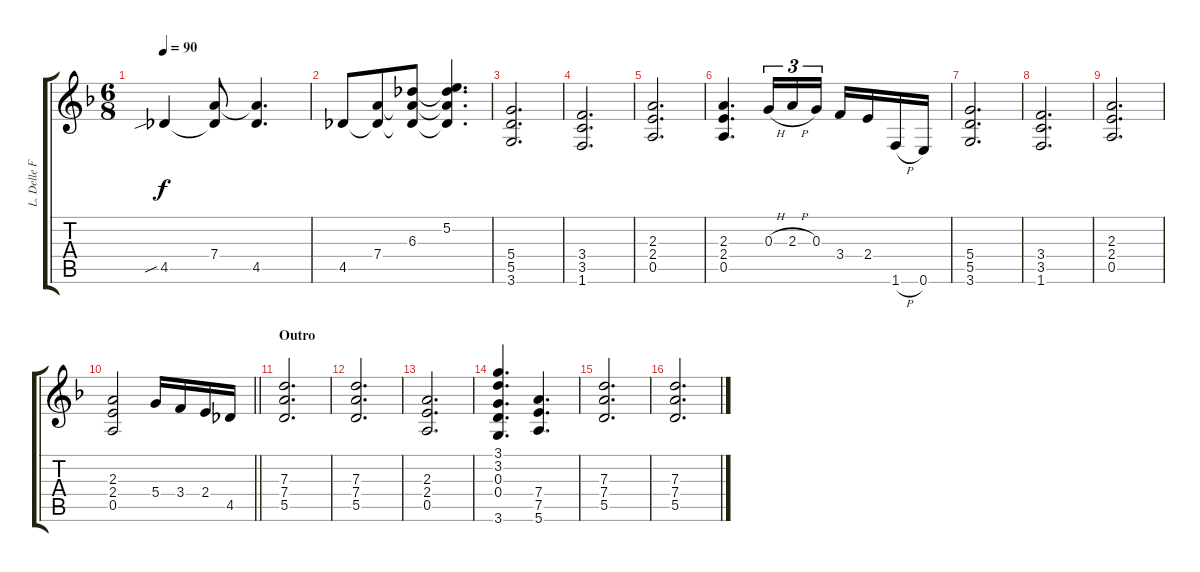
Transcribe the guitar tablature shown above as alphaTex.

\track ("L. Delle Fave (Dist. Guitar L)" "L. Delle F") {instrument overdrivenguitar}
\staff {score tabs}
\tuning (E4 B3 G3 D3 A2 E2) {hide}
\ts (6 8)
\tempo 90
\clef g2
\ks dminor
4.5{sib}.4{dy f} (7.4 4.5{t}).8 (7.4{t} 4.5).4{d} |
4.5.8 (7.4 4.5{t}).8 (6.3 7.4{t} 4.5{t}).8 (5.2 6.3{t} 7.4{t} 4.5{t}).4{d} |
(5.4 5.5 3.6).2{d} |
(3.4 3.5 1.6).2{d} |
(2.3 2.4 0.5).2{d} |
(2.3 2.4 0.5).4{d} 0.3{h}.16{tu (3 2)} 2.3{h}.16{tu (3 2)} 0.3.16{tu (3 2) beam splitsecondary} 3.4.16 2.4.16 1.6{h}.16 0.6.16 |
(5.4 5.5 3.6).2{d} |
(3.4 3.5 1.6).2{d} |
(2.3 2.4 0.5).2{d} |
\barLineRight lightlight
(2.3 2.4 0.5).2 5.4.16 3.4.16 2.4.16 4.5.16 |
\section ("" "Outro")
(7.3 7.4 5.5).2{d} |
(7.3 7.4 5.5).2{d} |
(2.3 2.4 0.5).2{d} |
(3.1 3.2 0.3 0.4 3.6).4{d} (7.4 7.5 5.6).4{d} |
(7.3 7.4 5.5).2{d} |
(7.3 7.4 5.5).2{d}
